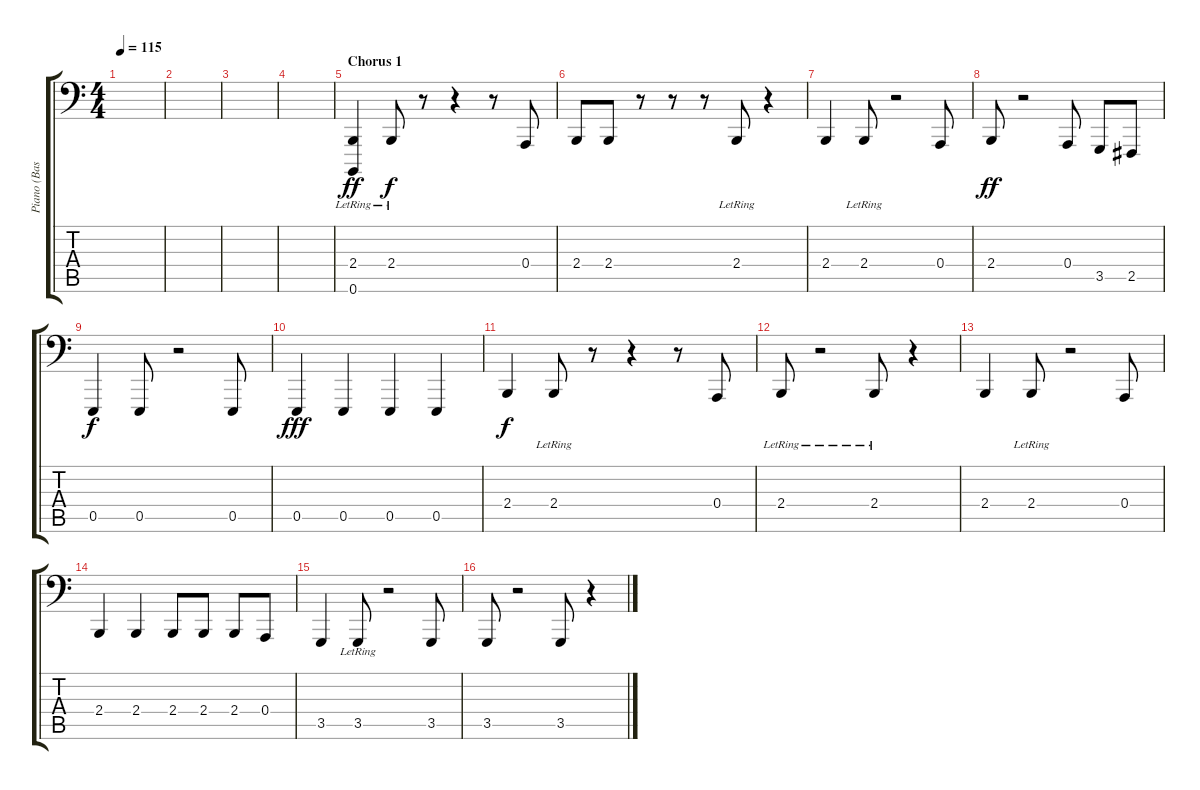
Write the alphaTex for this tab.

\track ("Piano (Bass)" "Piano (Bas") {instrument brightacousticpiano}
\staff {score tabs}
\tuning (C3 G2 D2 A1 E1 B0) {hide}
\ts (4 4)
\tempo 115
\clef f4
\ks c
|
|
|
|
\section ("" "Chorus 1")
(2.4 0.6{lr}).4{dy ff} 2.4{lr}.8{dy f} r.8 r.4 r.8 0.4.8 |
2.4.8 2.4.8 r.8 r.8 r.8 2.4{lr}.8 r.4 |
2.4.4 2.4{lr}.8 r.2 0.4.8 |
2.4.8{dy ff} r.2 0.4.8 3.5.8 2.5.8 |
0.5.4{dy f} 0.5.8 r.2 0.5.8 |
0.5.4{dy fff} 0.5.4 0.5.4 0.5.4 |
2.4.4{dy f} 2.4{lr}.8 r.8 r.4 r.8 0.4.8 |
2.4{lr}.8 r.2 2.4{lr}.8 r.4 |
2.4.4 2.4{lr}.8 r.2 0.4.8 |
2.4.4 2.4.4 2.4.8 2.4.8 2.4.8 0.4.8 |
3.5.4 3.5{lr}.8 r.2 3.5.8 |
3.5.8 r.2 3.5.8 r.4
